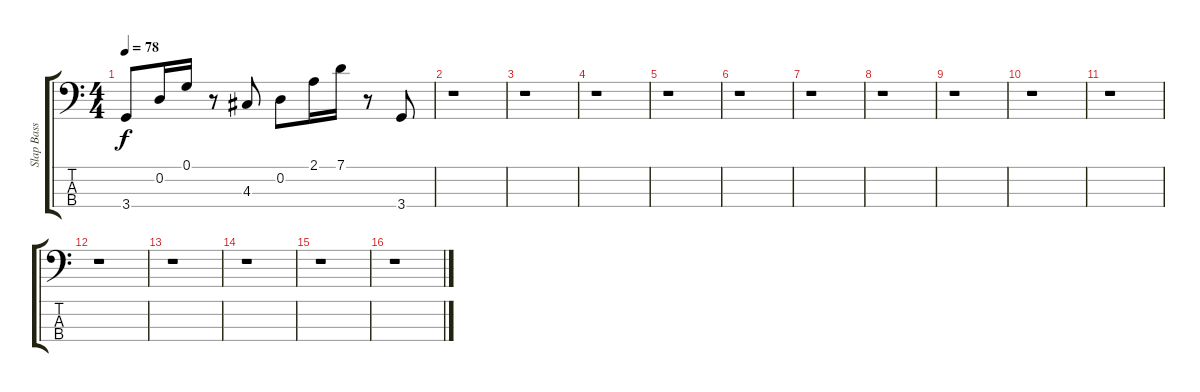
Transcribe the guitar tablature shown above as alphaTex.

\track ("Slap Bass" "Slap Bass") {instrument slapbass1}
\staff {score tabs}
\tuning (G2 D2 A1 E1) {hide}
\ts (4 4)
\tempo 78
\clef f4
\ks c
3.4.8{dy f} 0.2.16 0.1.16 r.8 4.3.8 0.2.8 2.1.16 7.1.16 r.8 3.4.8 |
r.1 |
r.1 |
r.1 |
r.1 |
r.1 |
r.1 |
r.1 |
r.1 |
r.1 |
r.1 |
r.1 |
r.1 |
r.1 |
r.1 |
r.1
